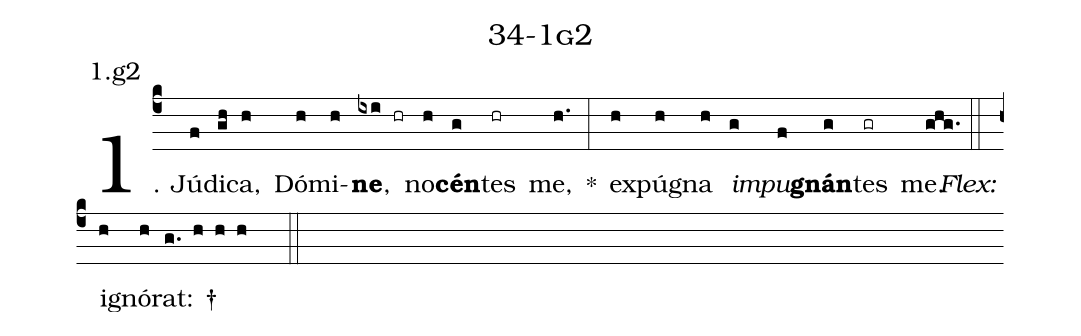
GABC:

name: 34-1g2;
annotation: 1.g2;
%%
(c4)1. Jú(f)di(gh)ca,(h) Dó(h)mi(h)<b>ne</b>,(ixi hr) no(h)<b>cén</b>(g)tes(hr) me,(h.) *(:) ex(h)pú(h)gna(h) <i>im</i>(g)<i>pu</i>(f)<b>gnán</b>(g)tes(gr) me.(ghg.) (::)
<i>Flex:</i>()  i(h)gnó(h)rat: †(g. h h h  ::)
